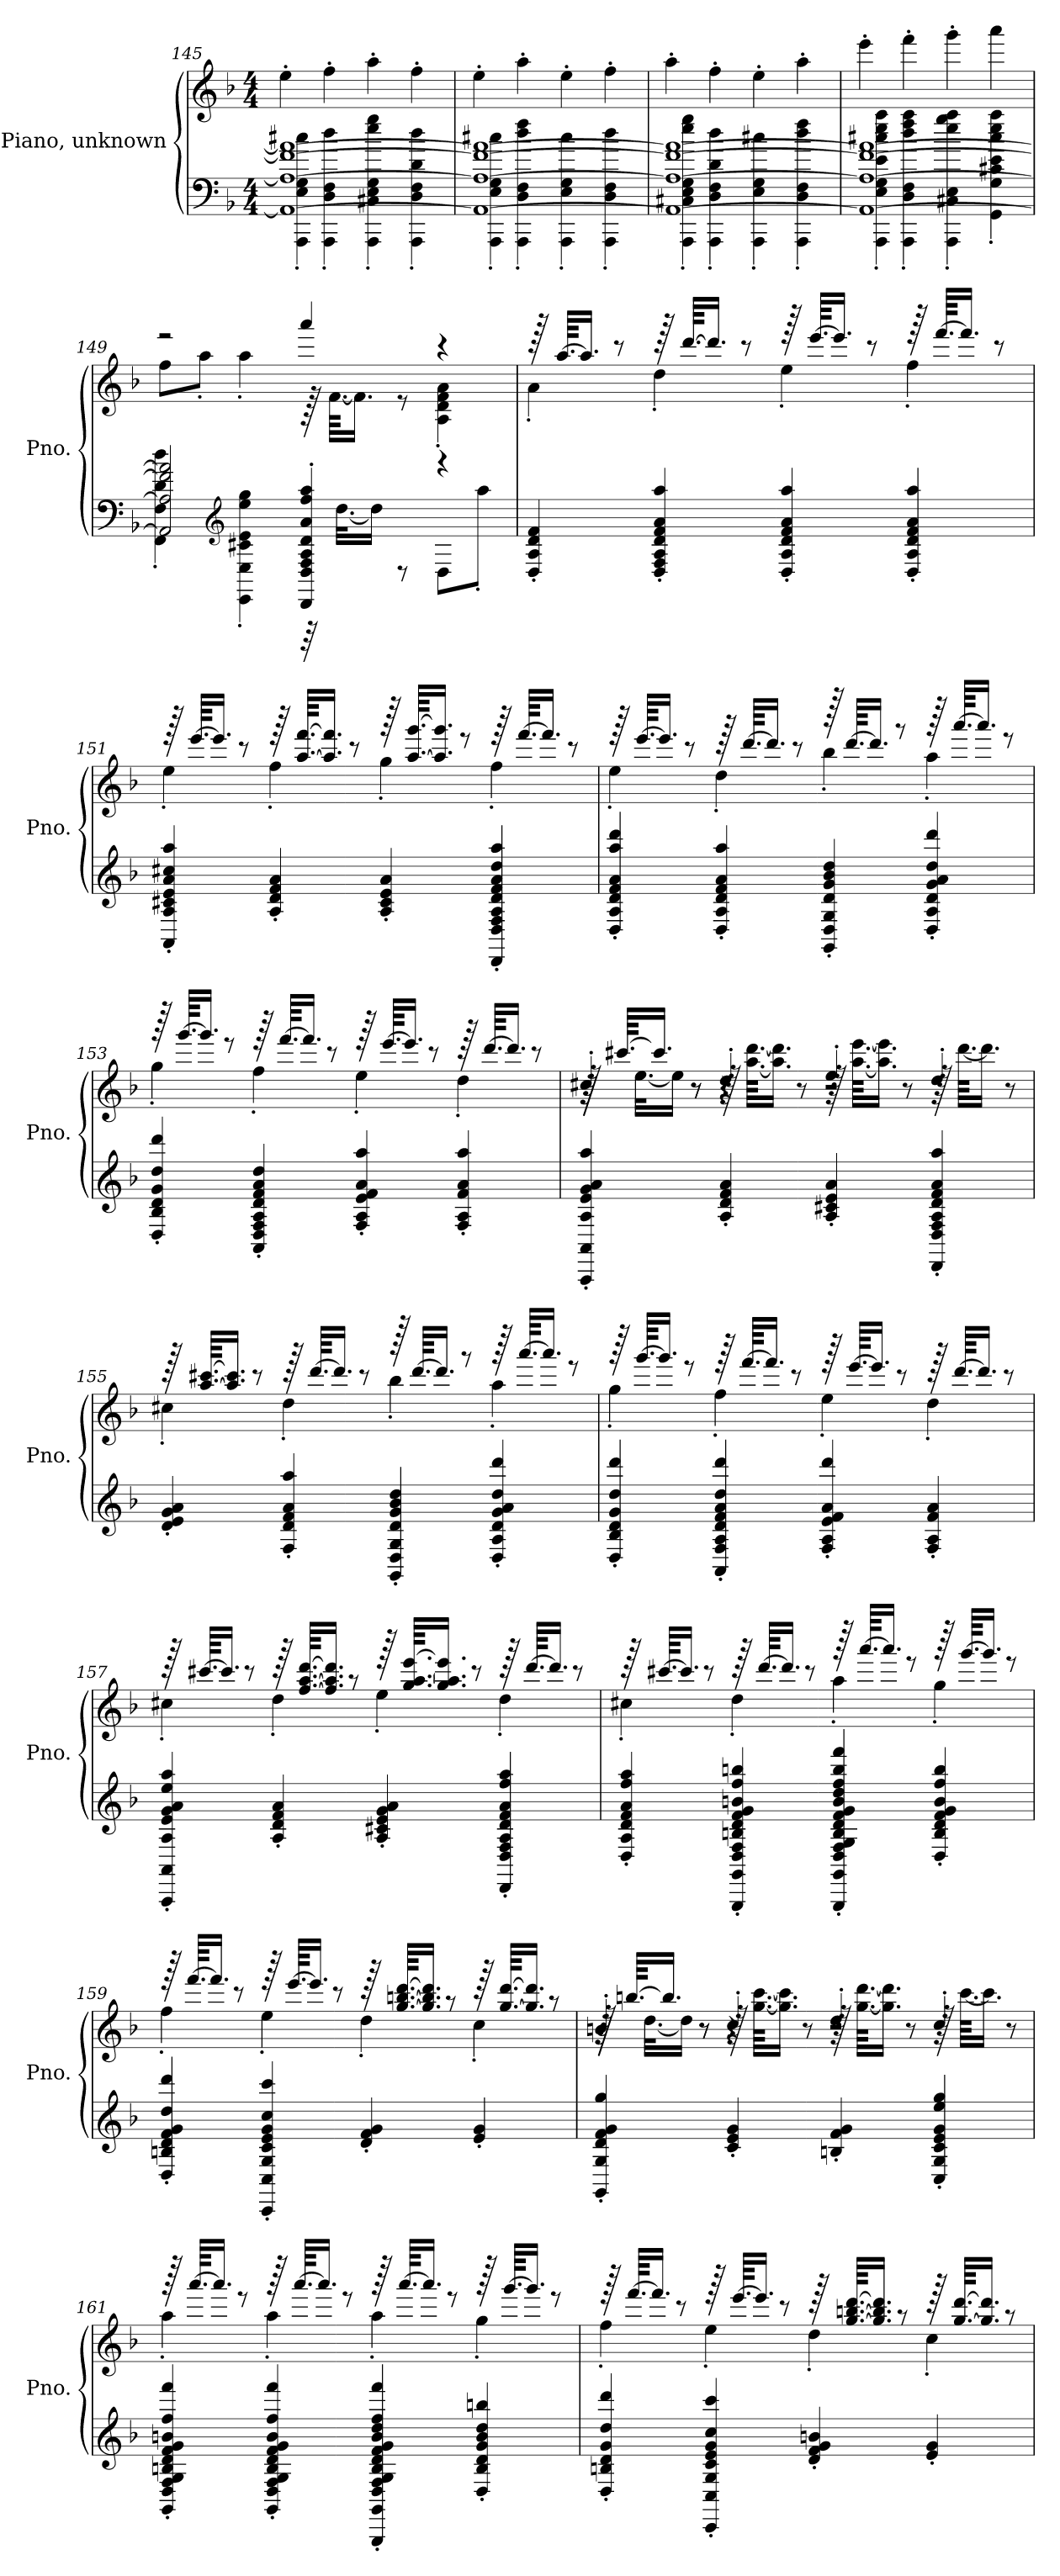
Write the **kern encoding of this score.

**kern	**kern
*part1	*part1
*staff2	*staff1
*I"Piano, unknown	*
*I'Pno.	*
!!LO:PB:g=z
*clefF4	*clefG2
*k[b-]	*k[b-]
*M4/4	*M4/4
=145	=145
*^	*
1AA_ 1A_ 1f_ 1a_	4AAA\' 4E\' 4G\' 4cc#X\'	4ee'\
.	4AAA\' 4D\' 4F\' 4dd\'	4ff'\
.	4AAA\' 4C#X\' 4E\' 4G\' 4ee\' 4gg\'	4aa'\
.	4AAA\' 4D\' 4F\' 4d\' 4dd\'	4ff'\
=146	=146	=146
1AA_ 1A_ 1f_ 1a_	4AAA\' 4E\' 4G\' 4cc#X\'	4ee'\
.	4AAA\' 4D\' 4F\' 4dd\' 4ff\'	4aa'\
.	4AAA\' 4E\' 4G\' 4cc#\'	4ee'\
.	4AAA\' 4D\' 4F\' 4dd\'	4ff'\
=147	=147	=147
1AA_ 1A_ 1f_ 1a_	4AAA\' 4C#X\' 4E\' 4G\' 4ee\' 4gg\'	4aa'\
.	4AAA\' 4D\' 4F\' 4d\' 4dd\'	4ff'\
.	4AAA\' 4E\' 4G\' 4cc#X\'	4ee'\
.	4AAA\' 4D\' 4F\' 4dd\' 4ff\'	4aa'\
=148	=148	=148
1AA_ 1A_ 1f_ 1a_	4AAA\' 4E\' 4G\' 4e\' 4cc#X\' 4ee\' 4aa\'	4eee'\
.	4AAA\' 4D\' 4F\' 4dd\' 4ff\' 4aa\'	4fff'\
.	4AAA\' 4C#X\' 4E\' 4ee\' 4gg\' 4aa\'	4ggg'\
.	4GG\' 4G\' 4c#X\' 4e\' 4cc#\' 4ee\' 4aa\'	4aaa\
!!LO:LB:g=z
=149	=149	=149
*	*	*^
2AA/] 2A/] 2f/] 2a/]	4FF\' 4F\' 4d\' 4dd\'	2r	8ff\L
.	.	.	8aa'\J
*clefG2	*	*	*
.	4EE\' 4E\' 4c#X\' 4e\' 4ee\' 4gg\'	.	4aa'\
4DD/' 4D/' 4F/' 4A/' 4d/' 4a/' 4ff/' 4aa/'	64r	4aaa/	128r
.	.	.	[64.f\KKLL
.	[32.dd\KLL	.	.
.	.	.	16.f\JJ]
.	16dd\JJ]	.	.
.	8r	.	8r
4r	8D\L	4r	4A\' 4d\' 4f\' 4a\'
.	8aa'\J	.	.
*v	*v	*	*
=150	=150	=150
4D/' 4A/' 4d/' 4f/'	128r	4a'\
.	[64.aa/KKLL	.
.	16.aa/JJ]	.
.	8r	.
4D/' 4F/' 4A/' 4d/' 4f/' 4a/' 4aa/'	128r	4dd'\
.	[64.ddd/KKLL	.
.	16.ddd/JJ]	.
.	8r	.
4D/' 4A/' 4d/' 4f/' 4a/' 4aa/'	128r	4ee'\
.	[64.eee/KKLL	.
.	16.eee/JJ]	.
.	8r	.
4D/' 4A/' 4d/' 4f/' 4a/' 4aa/'	128r	4ff'\
.	[64.fff/KKLL	.
.	16.fff/JJ]	.
.	8r	.
!!LO:LB:g=z	!!
=151	=151	=151
4AA/' 4A/' 4c#X/' 4e/' 4a/' 4cc#X/' 4aa/'	128r	4ee'\
.	[64.eee/KKLL	.
.	16.eee/JJ]	.
.	8r	.
4A/' 4d/' 4f/' 4a/'	128r	4ff'\
.	[64.aa/ [64.fff/KKLL	.
.	16.aa/] 16.fff/]JJ	.
.	8r	.
4A/' 4c#/' 4e/' 4a/'	128r	4gg'\
.	[64.aa/ [64.ggg/KKLL	.
.	16.aa/] 16.ggg/]JJ	.
.	8r	.
4DD/' 4D/' 4F/' 4A/' 4d/' 4f/' 4a/' 4dd/' 4aa/'	128r	4ff'\
.	[64.fff/KKLL	.
.	16.fff/JJ]	.
.	8r	.
=152	=152	=152
4D/' 4A/' 4d/' 4f/' 4a/' 4aa/' 4ddd/'	128r	4ee'\
.	[64.eee/KKLL	.
.	16.eee/JJ]	.
.	8r	.
4D/' 4A/' 4d/' 4f/' 4a/' 4aa/'	128r	4dd'\
.	[64.ddd/KKLL	.
.	16.ddd/JJ]	.
.	8r	.
4GG/' 4D/' 4G/' 4d/' 4g/' 4b-/' 4dd/'	128r	4bb-'\
.	[64.ddd/KKLL	.
.	16.ddd/JJ]	.
.	8r	.
4D/' 4A/' 4d/' 4g/' 4a/' 4dd/' 4ddd/'	128r	4aa'\
.	[64.aaa/KKLL	.
.	16.aaa/JJ]	.
.	8r	.
!!LO:LB:g=z	!!
=153	=153	=153
4D/' 4B-/' 4d/' 4g/' 4dd/' 4ddd/'	128r	4gg'\
.	[64.ggg/KKLL	.
.	16.ggg/JJ]	.
.	8r	.
4AA/' 4D/' 4F/' 4A/' 4d/' 4f/' 4a/' 4dd/'	128r	4ff'\
.	[64.fff/KKLL	.
.	16.fff/JJ]	.
.	8r	.
4F/' 4A/' 4e/' 4f/' 4a/' 4aa/'	128r	4ee'\
.	[64.eee/KKLL	.
.	16.eee/JJ]	.
.	8r	.
4F/' 4A/' 4f/' 4a/' 4aa/'	128r	4dd'\
.	[64.ddd/KKLL	.
.	16.ddd/JJ]	.
.	8r	.
!!LO:LB:g=z
=154	=154	=154
*	*	*^
4AAA/' 4AA/' 4A/' 4e/' 4g/' 4a/' 4aa/'	128r	64r	4cc#X'/
.	[64.ccc#X/KKLL	.	.
.	.	[32.ee\KLL	.
.	16.ccc#/JJ]	.	.
.	.	16ee\JJ]	.
.	8r	8r	.
4A/' 4d/' 4f/' 4a/'	4r	128r	4dd'/
.	.	[64.aa\ [64.ddd\KKLL	.
.	.	16.aa\] 16.ddd\]JJ	.
.	.	8r	.
4A/' 4c#X/' 4e/' 4a/'	2r	128r	4ee'/
.	.	[64.aa\ [64.eee\KKLL	.
.	.	16.aa\] 16.eee\]JJ	.
.	.	8r	.
4DD/' 4D/' 4F/' 4A/' 4d/' 4f/' 4a/' 4aa/'	.	128r	4dd'/
.	.	[64.ddd\KKLL	.
.	.	16.ddd\JJ]	.
.	.	8r	.
*	*	*v	*v
!!LO:LB:g=z
=155	=155	=155
4d/' 4e/' 4g/' 4a/'	128r	4cc#X'\
.	[64.aa/ [64.ccc#X/KKLL	.
.	16.aa/] 16.ccc#/]JJ	.
.	8r	.
4F/' 4d/' 4f/' 4a/' 4aa/'	128r	4dd'\
.	[64.ddd/KKLL	.
.	16.ddd/JJ]	.
.	8r	.
4GG/' 4D/' 4G/' 4d/' 4g/' 4b-/' 4dd/'	128r	4bb-'\
.	[64.ddd/KKLL	.
.	16.ddd/JJ]	.
.	8r	.
4D/' 4A/' 4d/' 4g/' 4a/' 4dd/' 4ddd/'	128r	4aa'\
.	[64.aaa/KKLL	.
.	16.aaa/JJ]	.
.	8r	.
=156	=156	=156
4D/' 4B-/' 4d/' 4g/' 4dd/' 4ddd/'	128r	4gg'\
.	[64.ggg/KKLL	.
.	16.ggg/JJ]	.
.	8r	.
4AA/' 4F/' 4A/' 4d/' 4f/' 4a/' 4dd/' 4ddd/'	128r	4ff'\
.	[64.fff/KKLL	.
.	16.fff/JJ]	.
.	8r	.
4F/' 4A/' 4e/' 4f/' 4a/' 4ddd/'	128r	4ee'\
.	[64.eee/KKLL	.
.	16.eee/JJ]	.
.	8r	.
4F/' 4A/' 4f/' 4a/'	128r	4dd'\
.	[64.ddd/KKLL	.
.	16.ddd/JJ]	.
.	8r	.
!!LO:PB:g=z	!!
=157	=157	=157
4AAA/' 4AA/' 4A/' 4e/' 4g/' 4a/' 4ee/' 4aa/'	128r	4cc#X'\
.	[64.ccc#X/KKLL	.
.	16.ccc#/JJ]	.
.	8r	.
4A/' 4d/' 4f/' 4a/'	128r	4dd'\
.	[64.ff/ [64.aa/ [64.ddd/KKLL	.
.	16.ff/] 16.aa/] 16.ddd/]JJ	.
.	8r	.
4A/' 4c#X/' 4e/' 4g/' 4a/'	128r	4ee'\
.	[64.gg/ [64.aa/ [64.eee/KKLL	.
.	16.gg/] 16.aa/] 16.eee/]JJ	.
.	8r	.
4DD/' 4D/' 4F/' 4A/' 4d/' 4f/' 4a/' 4ff/' 4aa/'	128r	4dd'\
.	[64.ddd/KKLL	.
.	16.ddd/JJ]	.
.	8r	.
!!LO:LB:g=z	!!
=158	=158	=158
4D/' 4A/' 4d/' 4f/' 4a/' 4ff/' 4aa/'	128r	4cc#X'\
.	[64.ccc#X/KKLL	.
.	16.ccc#/JJ]	.
.	8r	.
4GGG/' 4GG/' 4D/' 4F/' 4Bn/' 4d/' 4f/' 4g/' 4bn/' 4ff/' 4bbn/'	128r	4dd'\
.	[64.ddd/KKLL	.
.	16.ddd/JJ]	.
.	8r	.
4GGG/' 4GG/' 4D/' 4F/' 4G/' 4B/' 4d/' 4f/' 4g/' 4b/' 4dd/' 4ff/' 4bb/' 4fff/'	128r	4aa'\
.	[64.aaa/KKLL	.
.	16.aaa/JJ]	.
.	8r	.
4D/' 4B/' 4d/' 4f/' 4g/' 4b/' 4ff/' 4bb/'	128r	4gg'\
.	[64.ggg/KKLL	.
.	16.ggg/JJ]	.
.	8r	.
=159	=159	=159
4D/' 4Bn/' 4d/' 4f/' 4g/' 4dd/' 4ddd/'	128r	4ff'\
.	[64.fff/KKLL	.
.	16.fff/JJ]	.
.	8r	.
4CC/' 4C/' 4G/' 4c/' 4e/' 4g/' 4cc/' 4ccc/'	128r	4ee'\
.	[64.eee/KKLL	.
.	16.eee/JJ]	.
.	8r	.
4d/' 4f/' 4g/'	128r	4dd'\
.	[64.gg/ [64.bbn/ [64.ddd/KKLL	.
.	16.gg/] 16.bb/] 16.ddd/]JJ	.
.	8r	.
4e/' 4g/'	128r	4cc'\
.	[64.gg/ [64.ddd/KKLL	.
.	16.gg/] 16.ddd/]JJ	.
.	8r	.
!!LO:LB:g=z
=160	=160	=160
*	*	*^
4GG/' 4G/' 4d/' 4f/' 4g/' 4gg/'	128r	64r	4bn'/
.	[64.bbn/KKLL	.	.
.	.	[32.dd\KLL	.
.	16.bb/JJ]	.	.
.	.	16dd\JJ]	.
.	8r	8r	.
4c/' 4e/' 4g/'	4r	128r	4cc'/
.	.	[64.gg\ [64.ccc\KKLL	.
.	.	16.gg\] 16.ccc\]JJ	.
.	.	8r	.
4Bn/' 4f/' 4g/'	2r	128r	4dd'/
.	.	[64.gg\ [64.ddd\KKLL	.
.	.	16.gg\] 16.ddd\]JJ	.
.	.	8r	.
4C/' 4G/' 4c/' 4e/' 4g/' 4ee/' 4gg/'	.	128r	4cc'/
.	.	[64.ccc\KKLL	.
.	.	16.ccc\JJ]	.
.	.	8r	.
*	*	*v	*v
!!LO:LB:g=z
=161	=161	=161
4GG/' 4D/' 4F/' 4G/' 4Bn/' 4d/' 4f/' 4g/' 4bn/' 4ff/' 4fff/'	128r	4aa'\
.	[64.aaa/KKLL	.
.	16.aaa/JJ]	.
.	8r	.
4GG/' 4D/' 4F/' 4G/' 4B/' 4d/' 4f/' 4g/' 4b/' 4ff/' 4fff/'	128r	4aa'\
.	[64.aaa/KKLL	.
.	16.aaa/JJ]	.
.	8r	.
4GGG/' 4GG/' 4D/' 4F/' 4G/' 4B/' 4d/' 4f/' 4g/' 4b/' 4dd/' 4ff/' 4fff/'	128r	4aa'\
.	[64.aaa/KKLL	.
.	16.aaa/JJ]	.
.	8r	.
4D/' 4B/' 4d/' 4g/' 4b/' 4dd/' 4bbn/'	128r	4gg'\
.	[64.ggg/KKLL	.
.	16.ggg/JJ]	.
.	8r	.
=162	=162	=162
4D/' 4Bn/' 4d/' 4g/' 4dd/' 4ddd/'	128r	4ff'\
.	[64.fff/KKLL	.
.	16.fff/JJ]	.
.	8r	.
4CC/' 4C/' 4G/' 4c/' 4e/' 4g/' 4cc/' 4ccc/'	128r	4ee'\
.	[64.eee/KKLL	.
.	16.eee/JJ]	.
.	8r	.
4d/' 4f/' 4g/' 4bn/'	128r	4dd'\
.	[64.gg/ [64.bbn/ [64.ddd/KKLL	.
.	16.gg/] 16.bb/] 16.ddd/]JJ	.
.	8r	.
4e/' 4g/'	128r	4cc'\
.	[64.gg/ [64.ddd/KKLL	.
.	16.gg/] 16.ddd/]JJ	.
.	8r	.
*	*v	*v
=	=
*-	*-
